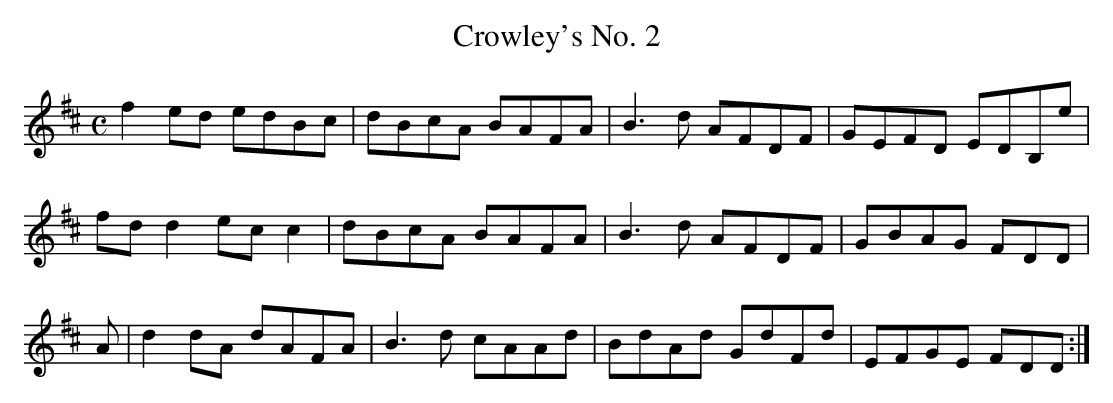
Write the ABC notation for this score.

X:1
T:Crowley's No. 2
M:C
L:1/8
K:D Major
f2ed edBc|dBcA BAFA|B3d AFDF|GEFD EDB,e|!
fdd2 ecc2|dBcA BAFA|B3d AFDF|GBAG FDD|!
A|d2dA dAFA|B3d cAAd|BdAd GdFd|EFGE FDD:|!
